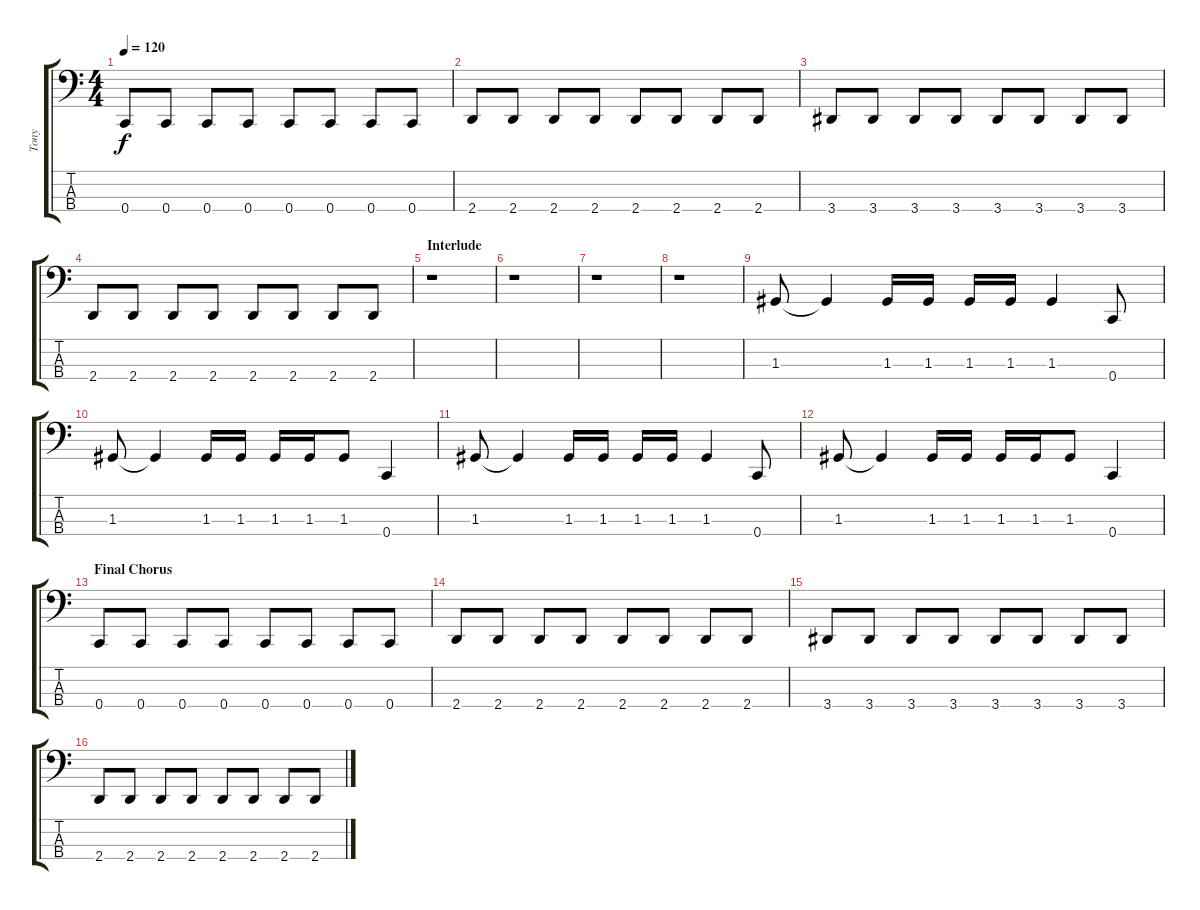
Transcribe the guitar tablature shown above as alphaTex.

\track ("Tony" "Tony") {instrument electricbassfinger}
\staff {score tabs}
\tuning (F2 C2 G1 C1) {hide}
\ts (4 4)
\tempo 120
\clef f4
\ks c
0.4.8{dy f} 0.4.8 0.4.8 0.4.8 0.4.8 0.4.8 0.4.8 0.4.8 |
2.4.8 2.4.8 2.4.8 2.4.8 2.4.8 2.4.8 2.4.8 2.4.8 |
3.4.8 3.4.8 3.4.8 3.4.8 3.4.8 3.4.8 3.4.8 3.4.8 |
2.4.8 2.4.8 2.4.8 2.4.8 2.4.8 2.4.8 2.4.8 2.4.8 |
\section ("" "Interlude")
r.1 |
r.1 |
r.1 |
r.1 |
1.3.8 1.3{t}.4 1.3.16 1.3.16 1.3.16 1.3.16 1.3.4 0.4.8 |
1.3.8 1.3{t}.4 1.3.16 1.3.16 1.3.16 1.3.16 1.3.8 0.4.4 |
1.3.8 1.3{t}.4 1.3.16 1.3.16 1.3.16 1.3.16 1.3.4 0.4.8 |
1.3.8 1.3{t}.4 1.3.16 1.3.16 1.3.16 1.3.16 1.3.8 0.4.4 |
\section ("" "Final Chorus")
0.4.8 0.4.8 0.4.8 0.4.8 0.4.8 0.4.8 0.4.8 0.4.8 |
2.4.8 2.4.8 2.4.8 2.4.8 2.4.8 2.4.8 2.4.8 2.4.8 |
3.4.8 3.4.8 3.4.8 3.4.8 3.4.8 3.4.8 3.4.8 3.4.8 |
2.4.8 2.4.8 2.4.8 2.4.8 2.4.8 2.4.8 2.4.8 2.4.8
